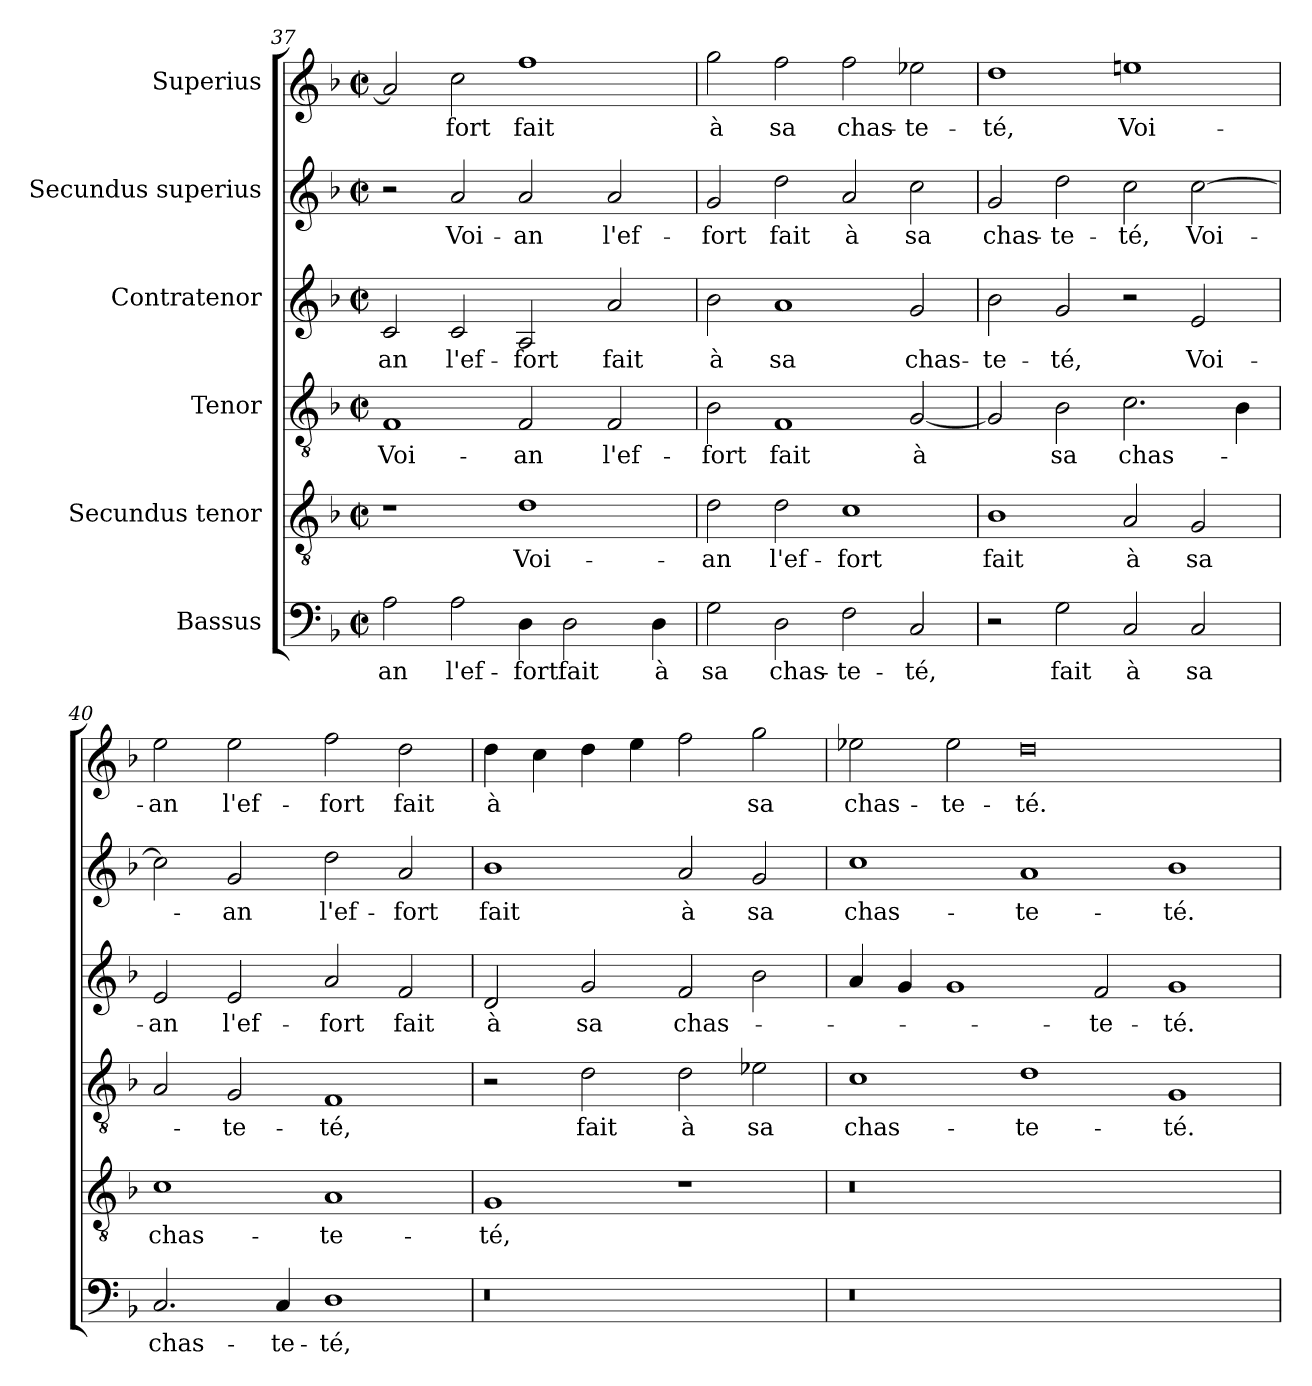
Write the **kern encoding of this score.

**kern	**text	**kern	**text	**kern	**text	**kern	**text	**kern	**text	**kern	**text
*part6	*part6	*part5	*part5	*part4	*part4	*part3	*part3	*part2	*part2	*part1	*part1
*staff6	*staff6	*staff5	*staff5	*staff4	*staff4	*staff3	*staff3	*staff2	*staff2	*staff1	*staff1
*I"Bassus	*	*I"Secundus tenor	*	*I"Tenor	*	*I"Contratenor	*	*I"Secundus superius	*	*I"Superius	*
*clefF4	*	*clefGv2	*	*clefGv2	*	*clefG2	*	*clefG2	*	*clefG2	*
*k[b-]	*	*k[b-]	*	*k[b-]	*	*k[b-]	*	*k[b-]	*	*k[b-]	*
*F:	*	*F:	*	*F:	*	*F:	*	*F:	*	*F:	*
*M2/2	*	*M2/2	*	*M2/2	*	*M2/2	*	*M2/2	*	*M2/2	*
*met(c|)	*	*met(c|)	*	*met(c|)	*	*met(c|)	*	*met(c|)	*	*met(c|)	*
=37	=37	=37	=37	=37	=37	=37	=37	=37	=37	=37	=37
2A\	-an	1r	.	1F/	Voi-	2c/	-an	2r	.	2a/]	.
2A\	l'ef-	.	.	.	.	2c/	l'ef-	2a/	Voi-	2cc\	-fort
4D\	-fort	1d\	Voi-	2F/	-an	2A/	-fort	2a/	-an	1ff\	fait
2D\	fait	.	.	.	.	.	.	.	.	.	.
.	.	.	.	2F/	l'ef-	2a/	fait	2a/	l'ef-	.	.
4D\	à	.	.	.	.	.	.	.	.	.	.
=38	=38	=38	=38	=38	=38	=38	=38	=38	=38	=38	=38
2G\	sa	2d\	-an	2B-\	-fort	2b-\	à	2g/	-fort	2gg\	à
2D\	chas-	2d\	l'ef-	1F/	fait	1a/	sa	2dd\	fait	2ff\	sa
2F\	-te-	1c\	-fort	.	.	.	.	2a/	à	2ff\	chas-
2C/	-té,	.	.	[2G/	à	2g/	chas-	2cc\	sa	2ee-X\	-te-
=39	=39	=39	=39	=39	=39	=39	=39	=39	=39	=39	=39
2r	.	1B-\	fait	2G/]	.	2b-\	-te-	2g/	chas-	1dd\	-té,
2G\	fait	.	.	2B-\	sa	2g/	-té,	2dd\	-te-	.	.
2C/	à	2A/	à	2.c\	chas-	2r	.	2cc\	-té,	1een\	Voi-
2C/	sa	2G/	sa	.	.	2e/	Voi-	[2cc\	Voi-	.	.
.	.	.	.	4B-\	.	.	.	.	.	.	.
!!LO:LB:g=z
=40	=40	=40	=40	=40	=40	=40	=40	=40	=40	=40	=40
2.C/	chas-	1c\	chas-	2A/	.	2e/	-an	2cc\]	.	2ee\	-an
.	.	.	.	2G/	-te-	2e/	l'ef-	2g/	-an	2ee\	l'ef-
4C/	-te-	.	.	.	.	.	.	.	.	.	.
1D\	-té,	1A/	-te-	1F/	-té,	2a/	-fort	2dd\	l'ef-	2ff\	-fort
.	.	.	.	.	.	2f/	fait	2a/	-fort	2dd\	fait
=41	=41	=41	=41	=41	=41	=41	=41	=41	=41	=41	=41
!LO:N:vis=0	!	!	!	!	!	!	!	!	!	!	!
1r	.	1G/	-té,	2r	.	2d/	à	1b-\	fait	4dd\	à
.	.	.	.	.	.	.	.	.	.	4cc\	.
.	.	.	.	2d\	fait	2g/	sa	.	.	4dd\	.
.	.	.	.	.	.	.	.	.	.	4ee\	.
1ryy	.	1r	.	2d\	à	2f/	chas-	2a/	à	2ff\	.
.	.	.	.	2e-X\	sa	2b-\	.	2g/	sa	2gg\	sa
=42	=42	=42	=42	=42	=42	=42	=42	=42	=42	=42	=42
!LO:N:vis=0	!	!LO:N:vis=0	!	!	!	!	!	!	!	!	!
1r	.	1r	.	1c\	chas-	4a/	.	1cc\	chas-	2ee-X\	chas-
.	.	.	.	.	.	4g/	.	.	.	.	.
.	.	.	.	.	.	1g/	.	.	.	2ee-\	-te-
0ryy	.	0ryy	.	1d\	-te-	.	.	1a/	-te-	0dd\	-té.
.	.	.	.	.	.	2f/	-te-	.	.	.	.
.	.	.	.	1G/	-té.	1g/	-té.	1b-\	-té.	.	.
=	=	=	=	=	=	=	=	=	=	=	=
*-	*-	*-	*-	*-	*-	*-	*-	*-	*-	*-	*-
